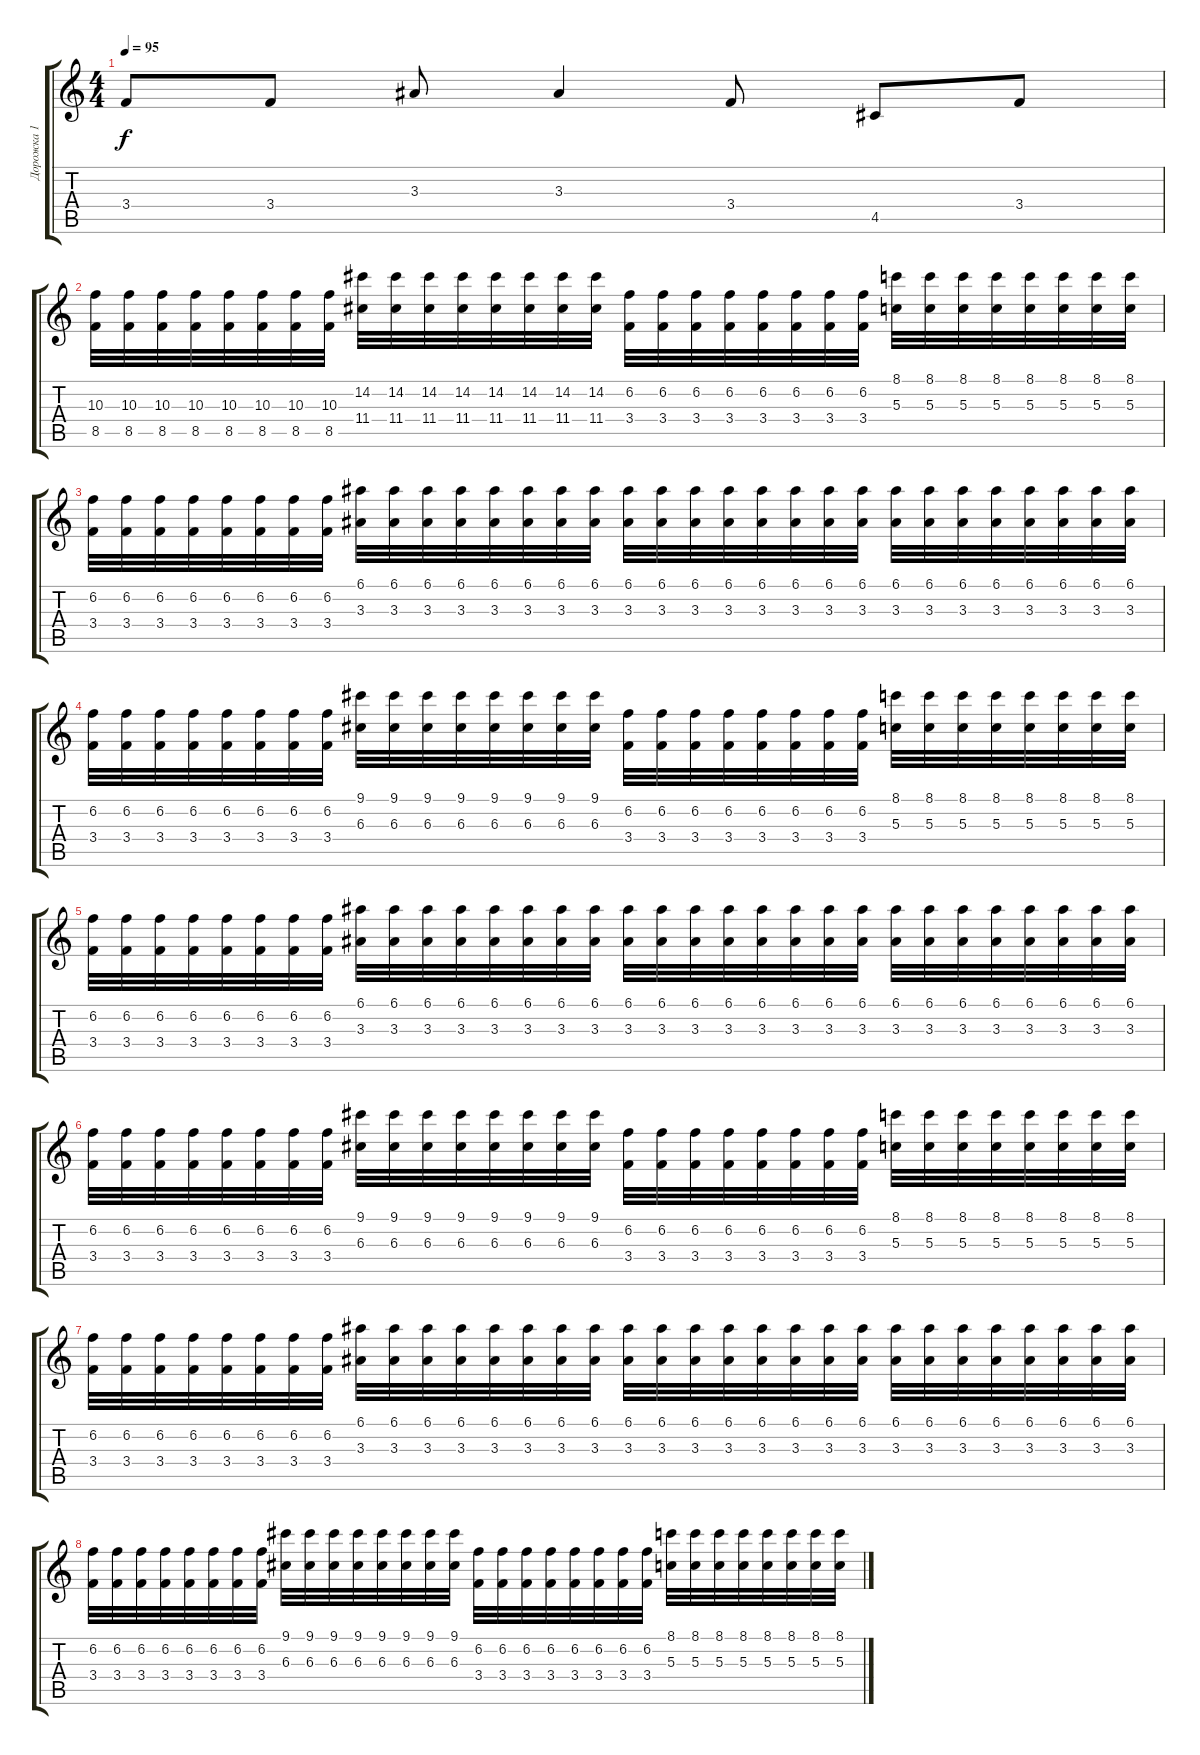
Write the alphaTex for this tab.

\track ("Дорожка 1" "Дорожка 1") {instrument acousticguitarsteel}
\staff {score tabs}
\tuning (E4 B3 G3 D3 A2 Eb2) {hide}
\ts (4 4)
\tempo 95
\clef g2
\ks c
3.4.8{dy f} 3.4.8 3.3.8 3.3.4 3.4.8 4.5.8 3.4.8 |
(10.3 8.5).32{instrument distortionguitar} (10.3 8.5).32 (10.3 8.5).32 (10.3 8.5).32 (10.3 8.5).32 (10.3 8.5).32 (10.3 8.5).32 (10.3 8.5).32 (14.2 11.4).32 (14.2 11.4).32 (14.2 11.4).32 (14.2 11.4).32 (14.2 11.4).32 (14.2 11.4).32 (14.2 11.4).32 (14.2 11.4).32 (6.2 3.4).32 (6.2 3.4).32 (6.2 3.4).32 (6.2 3.4).32 (6.2 3.4).32 (6.2 3.4).32 (6.2 3.4).32 (6.2 3.4).32 (8.1 5.3).32 (8.1 5.3).32 (8.1 5.3).32 (8.1 5.3).32 (8.1 5.3).32 (8.1 5.3).32 (8.1 5.3).32 (8.1 5.3).32 |
(6.2 3.4).32 (6.2 3.4).32 (6.2 3.4).32 (6.2 3.4).32 (6.2 3.4).32 (6.2 3.4).32 (6.2 3.4).32 (6.2 3.4).32 (6.1 3.3).32 (6.1 3.3).32 (6.1 3.3).32 (6.1 3.3).32 (6.1 3.3).32 (6.1 3.3).32 (6.1 3.3).32 (6.1 3.3).32 (6.1 3.3).32 (6.1 3.3).32 (6.1 3.3).32 (6.1 3.3).32 (6.1 3.3).32 (6.1 3.3).32 (6.1 3.3).32 (6.1 3.3).32 (6.1 3.3).32 (6.1 3.3).32 (6.1 3.3).32 (6.1 3.3).32 (6.1 3.3).32 (6.1 3.3).32 (6.1 3.3).32 (6.1 3.3).32 |
(6.2 3.4).32{instrument distortionguitar} (6.2 3.4).32 (6.2 3.4).32 (6.2 3.4).32 (6.2 3.4).32 (6.2 3.4).32 (6.2 3.4).32 (6.2 3.4).32 (9.1 6.3).32 (9.1 6.3).32 (9.1 6.3).32 (9.1 6.3).32 (9.1 6.3).32 (9.1 6.3).32 (9.1 6.3).32 (9.1 6.3).32 (6.2 3.4).32 (6.2 3.4).32 (6.2 3.4).32 (6.2 3.4).32 (6.2 3.4).32 (6.2 3.4).32 (6.2 3.4).32 (6.2 3.4).32 (8.1 5.3).32 (8.1 5.3).32 (8.1 5.3).32 (8.1 5.3).32 (8.1 5.3).32 (8.1 5.3).32 (8.1 5.3).32 (8.1 5.3).32 |
(6.2 3.4).32 (6.2 3.4).32 (6.2 3.4).32 (6.2 3.4).32 (6.2 3.4).32 (6.2 3.4).32 (6.2 3.4).32 (6.2 3.4).32 (6.1 3.3).32 (6.1 3.3).32 (6.1 3.3).32 (6.1 3.3).32 (6.1 3.3).32 (6.1 3.3).32 (6.1 3.3).32 (6.1 3.3).32 (6.1 3.3).32 (6.1 3.3).32 (6.1 3.3).32 (6.1 3.3).32 (6.1 3.3).32 (6.1 3.3).32 (6.1 3.3).32 (6.1 3.3).32 (6.1 3.3).32 (6.1 3.3).32 (6.1 3.3).32 (6.1 3.3).32 (6.1 3.3).32 (6.1 3.3).32 (6.1 3.3).32 (6.1 3.3).32 |
(6.2 3.4).32{instrument distortionguitar} (6.2 3.4).32 (6.2 3.4).32 (6.2 3.4).32 (6.2 3.4).32 (6.2 3.4).32 (6.2 3.4).32 (6.2 3.4).32 (9.1 6.3).32 (9.1 6.3).32 (9.1 6.3).32 (9.1 6.3).32 (9.1 6.3).32 (9.1 6.3).32 (9.1 6.3).32 (9.1 6.3).32 (6.2 3.4).32 (6.2 3.4).32 (6.2 3.4).32 (6.2 3.4).32 (6.2 3.4).32 (6.2 3.4).32 (6.2 3.4).32 (6.2 3.4).32 (8.1 5.3).32 (8.1 5.3).32 (8.1 5.3).32 (8.1 5.3).32 (8.1 5.3).32 (8.1 5.3).32 (8.1 5.3).32 (8.1 5.3).32 |
(6.2 3.4).32 (6.2 3.4).32 (6.2 3.4).32 (6.2 3.4).32 (6.2 3.4).32 (6.2 3.4).32 (6.2 3.4).32 (6.2 3.4).32 (6.1 3.3).32 (6.1 3.3).32 (6.1 3.3).32 (6.1 3.3).32 (6.1 3.3).32 (6.1 3.3).32 (6.1 3.3).32 (6.1 3.3).32 (6.1 3.3).32 (6.1 3.3).32 (6.1 3.3).32 (6.1 3.3).32 (6.1 3.3).32 (6.1 3.3).32 (6.1 3.3).32 (6.1 3.3).32 (6.1 3.3).32 (6.1 3.3).32 (6.1 3.3).32 (6.1 3.3).32 (6.1 3.3).32 (6.1 3.3).32 (6.1 3.3).32 (6.1 3.3).32 |
(6.2 3.4).32{instrument distortionguitar} (6.2 3.4).32 (6.2 3.4).32 (6.2 3.4).32 (6.2 3.4).32 (6.2 3.4).32 (6.2 3.4).32 (6.2 3.4).32 (9.1 6.3).32 (9.1 6.3).32 (9.1 6.3).32 (9.1 6.3).32 (9.1 6.3).32 (9.1 6.3).32 (9.1 6.3).32 (9.1 6.3).32 (6.2 3.4).32 (6.2 3.4).32 (6.2 3.4).32 (6.2 3.4).32 (6.2 3.4).32 (6.2 3.4).32 (6.2 3.4).32 (6.2 3.4).32 (8.1 5.3).32 (8.1 5.3).32 (8.1 5.3).32 (8.1 5.3).32 (8.1 5.3).32 (8.1 5.3).32 (8.1 5.3).32 (8.1 5.3).32
